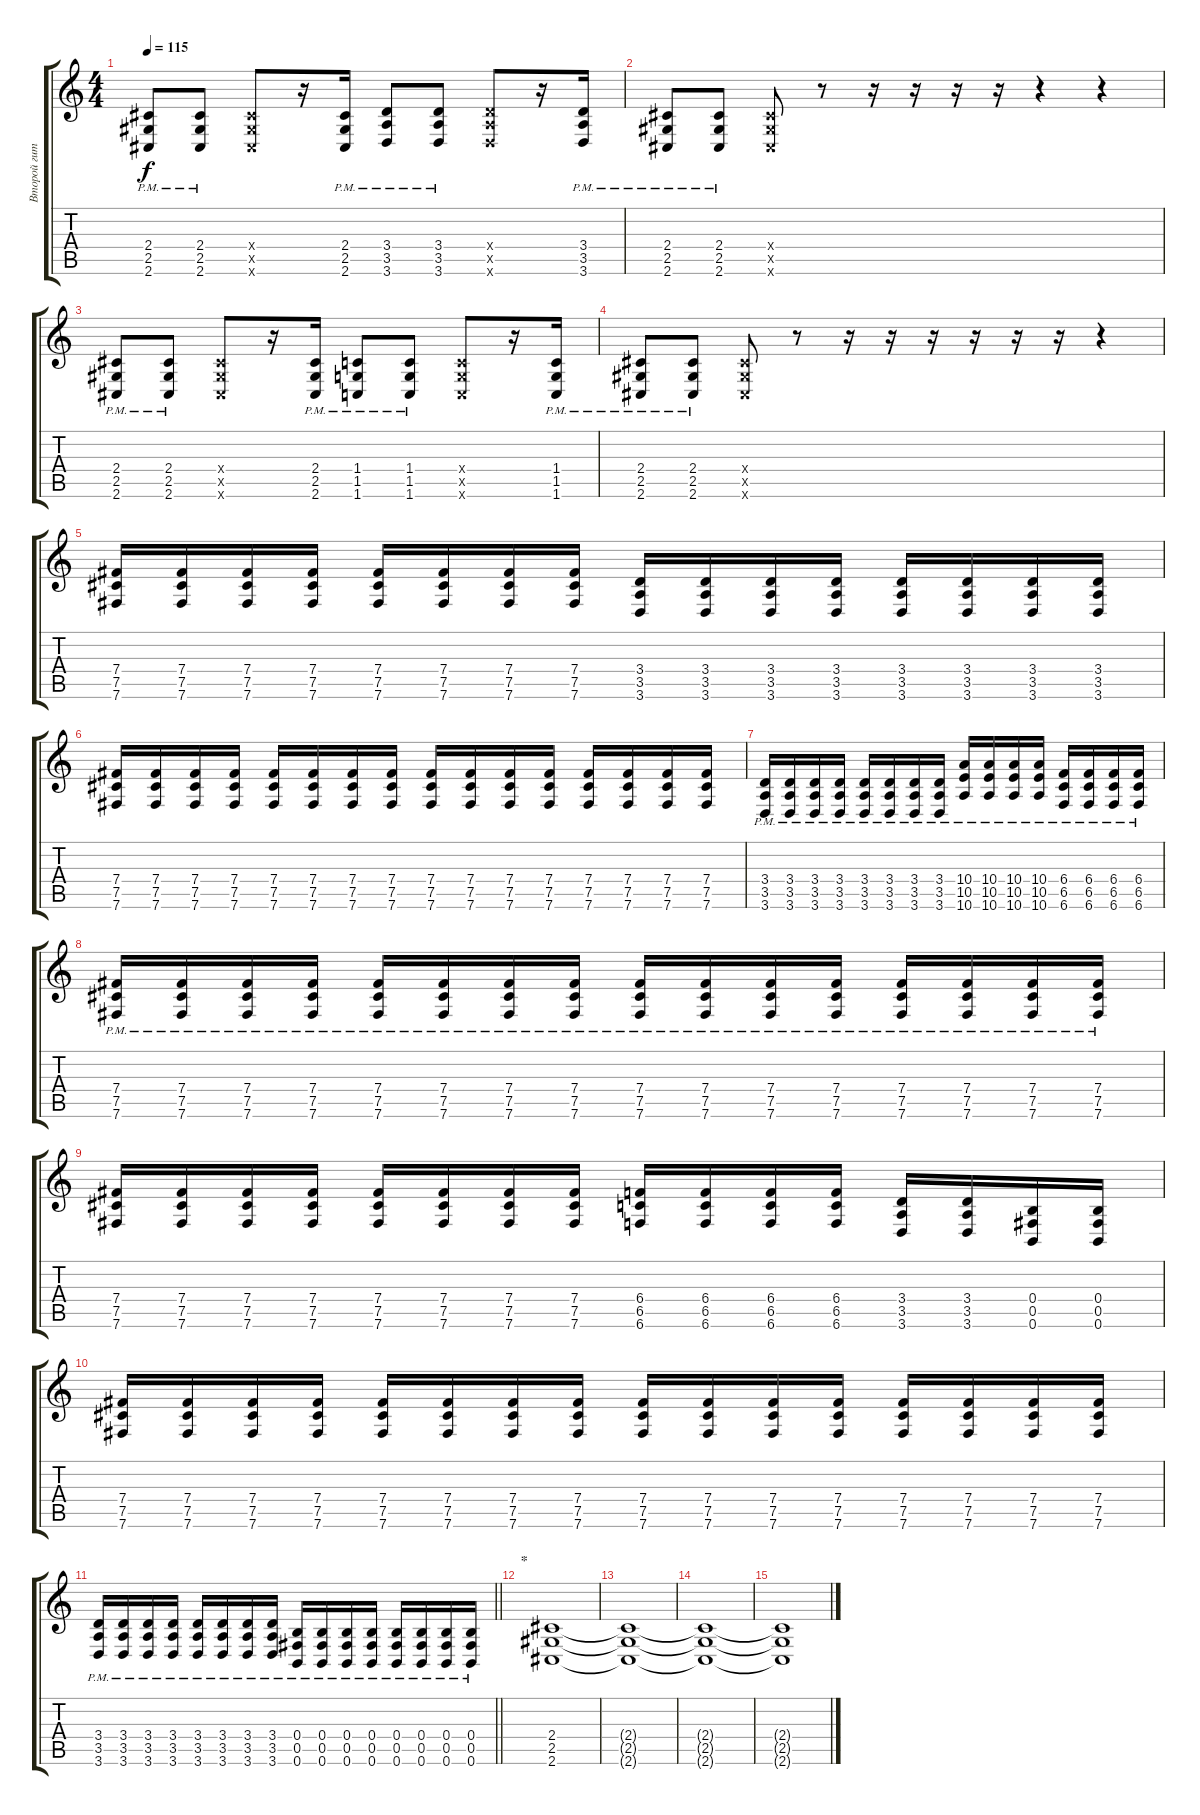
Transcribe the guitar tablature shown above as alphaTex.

\track ("Второй гитич" "Второй гит") {instrument distortionguitar}
\staff {score tabs}
\tuning (Db4 Ab3 E3 B2 Gb2 B1) {hide}
\ts (4 4)
\tempo 115
\clef g2
\ks c
(2.4{pm} 2.5{pm} 2.6{pm}).8{dy f} (2.4{pm} 2.5{pm} 2.6{pm}).8 (2.4{x} 2.5{x} 2.6{x}).8 r.16 (2.4{pm} 2.5{pm} 2.6{pm}).16 (3.4{pm} 3.5{pm} 3.6{pm}).8 (3.4{pm} 3.5{pm} 3.6{pm}).8 (3.4{x} 3.5{x} 3.6{x}).8 r.16 (3.4 3.5 3.6{pm}).16 |
(2.4{pm} 2.5{pm} 2.6{pm}).8 (2.4{pm} 2.5{pm} 2.6{pm}).8 (2.4{x} 2.5{x} 2.6{x}).8 r.8 r.16 r.16 r.16 r.16 r.4 r.4 |
(2.4{pm} 2.5{pm} 2.6{pm}).8 (2.4{pm} 2.5{pm} 2.6{pm}).8 (2.4{x} 2.5{x} 2.6{x}).8 r.16 (2.4{pm} 2.5{pm} 2.6{pm}).16 (1.4{pm} 1.5{pm} 1.6{pm}).8 (1.4{pm} 1.5{pm} 1.6{pm}).8 (1.4{x} 1.5{x} 1.6{x}).8 r.16 (1.4 1.5 1.6{pm}).16 |
(2.4{pm} 2.5{pm} 2.6{pm}).8 (2.4{pm} 2.5{pm} 2.6{pm}).8 (2.4{x} 2.5{x} 2.6{x}).8 r.8 r.16 r.16 r.16 r.16 r.16 r.16 r.4 |
(7.4 7.5 7.6).16 (7.4 7.5 7.6).16 (7.4 7.5 7.6).16 (7.4 7.5 7.6).16 (7.4 7.5 7.6).16 (7.4 7.5 7.6).16 (7.4 7.5 7.6).16 (7.4 7.5 7.6).16 (3.4 3.5 3.6).16 (3.4 3.5 3.6).16 (3.4 3.5 3.6).16 (3.4 3.5 3.6).16 (3.4 3.5 3.6).16 (3.4 3.5 3.6).16 (3.4 3.5 3.6).16 (3.4 3.5 3.6).16 |
(7.4 7.5 7.6).16 (7.4 7.5 7.6).16 (7.4 7.5 7.6).16 (7.4 7.5 7.6).16 (7.4 7.5 7.6).16 (7.4 7.5 7.6).16 (7.4 7.5 7.6).16 (7.4 7.5 7.6).16 (7.4 7.5 7.6).16 (7.4 7.5 7.6).16 (7.4 7.5 7.6).16 (7.4 7.5 7.6).16 (7.4 7.5 7.6).16 (7.4 7.5 7.6).16 (7.4 7.5 7.6).16 (7.4 7.5 7.6).16 |
(3.4{pm} 3.5{pm} 3.6{pm}).16 (3.4{pm} 3.5{pm} 3.6{pm}).16 (3.4{pm} 3.5{pm} 3.6{pm}).16 (3.4{pm} 3.5{pm} 3.6{pm}).16 (3.4{pm} 3.5{pm} 3.6{pm}).16 (3.4{pm} 3.5{pm} 3.6{pm}).16 (3.4{pm} 3.5{pm} 3.6{pm}).16 (3.4{pm} 3.5{pm} 3.6{pm}).16 (10.4{pm} 10.5{pm} 10.6{pm}).16 (10.4{pm} 10.5{pm} 10.6{pm}).16 (10.4{pm} 10.5{pm} 10.6{pm}).16 (10.4{pm} 10.5{pm} 10.6{pm}).16 (6.4{pm} 6.5{pm} 6.6{pm}).16 (6.4{pm} 6.5{pm} 6.6{pm}).16 (6.4{pm} 6.5{pm} 6.6{pm}).16 (6.4{pm} 6.5{pm} 6.6{pm}).16 |
(7.4{pm} 7.5{pm} 7.6{pm}).16 (7.4{pm} 7.5{pm} 7.6{pm}).16 (7.4{pm} 7.5{pm} 7.6{pm}).16 (7.4{pm} 7.5{pm} 7.6{pm}).16 (7.4{pm} 7.5{pm} 7.6{pm}).16 (7.4{pm} 7.5{pm} 7.6{pm}).16 (7.4{pm} 7.5{pm} 7.6{pm}).16 (7.4{pm} 7.5{pm} 7.6{pm}).16 (7.4{pm} 7.5{pm} 7.6{pm}).16 (7.4{pm} 7.5{pm} 7.6{pm}).16 (7.4{pm} 7.5{pm} 7.6{pm}).16 (7.4{pm} 7.5{pm} 7.6{pm}).16 (7.4{pm} 7.5{pm} 7.6{pm}).16 (7.4{pm} 7.5{pm} 7.6{pm}).16 (7.4{pm} 7.5{pm} 7.6{pm}).16 (7.4{pm} 7.5{pm} 7.6{pm}).16 |
(7.4 7.5 7.6).16 (7.4 7.5 7.6).16 (7.4 7.5 7.6).16 (7.4 7.5 7.6).16 (7.4 7.5 7.6).16 (7.4 7.5 7.6).16 (7.4 7.5 7.6).16 (7.4 7.5 7.6).16 (6.4 6.5 6.6).16 (6.4 6.5 6.6).16 (6.4 6.5 6.6).16 (6.4 6.5 6.6).16 (3.4 3.5 3.6).16 (3.4 3.5 3.6).16 (0.4 0.5 0.6).16 (0.4 0.5 0.6).16 |
(7.4 7.5 7.6).16 (7.4 7.5 7.6).16 (7.4 7.5 7.6).16 (7.4 7.5 7.6).16 (7.4 7.5 7.6).16 (7.4 7.5 7.6).16 (7.4 7.5 7.6).16 (7.4 7.5 7.6).16 (7.4 7.5 7.6).16 (7.4 7.5 7.6).16 (7.4 7.5 7.6).16 (7.4 7.5 7.6).16 (7.4 7.5 7.6).16 (7.4 7.5 7.6).16 (7.4 7.5 7.6).16 (7.4 7.5 7.6).16 |
\barLineRight lightlight
(3.4{pm} 3.5{pm} 3.6{pm}).16 (3.4{pm} 3.5{pm} 3.6{pm}).16 (3.4{pm} 3.5{pm} 3.6{pm}).16 (3.4{pm} 3.5{pm} 3.6{pm}).16 (3.4{pm} 3.5{pm} 3.6{pm}).16 (3.4{pm} 3.5{pm} 3.6{pm}).16 (3.4{pm} 3.5{pm} 3.6{pm}).16 (3.4{pm} 3.5{pm} 3.6{pm}).16 (0.4{pm} 0.5{pm} 0.6{pm}).16 (0.4{pm} 0.5{pm} 0.6{pm}).16 (0.4{pm} 0.5{pm} 0.6{pm}).16 (0.4{pm} 0.5{pm} 0.6{pm}).16 (0.4{pm} 0.5{pm} 0.6{pm}).16 (0.4{pm} 0.5{pm} 0.6{pm}).16 (0.4{pm} 0.5{pm} 0.6{pm}).16 (0.4{pm} 0.5{pm} 0.6{pm}).16 |
\section ("" "*")
(2.4 2.5 2.6).1 |
(2.4{t} 2.5{t} 2.6{t}).1 |
(2.4{t} 2.5{t} 2.6{t}).1 |
(2.4{t} 2.5{t} 2.6{t}).1
